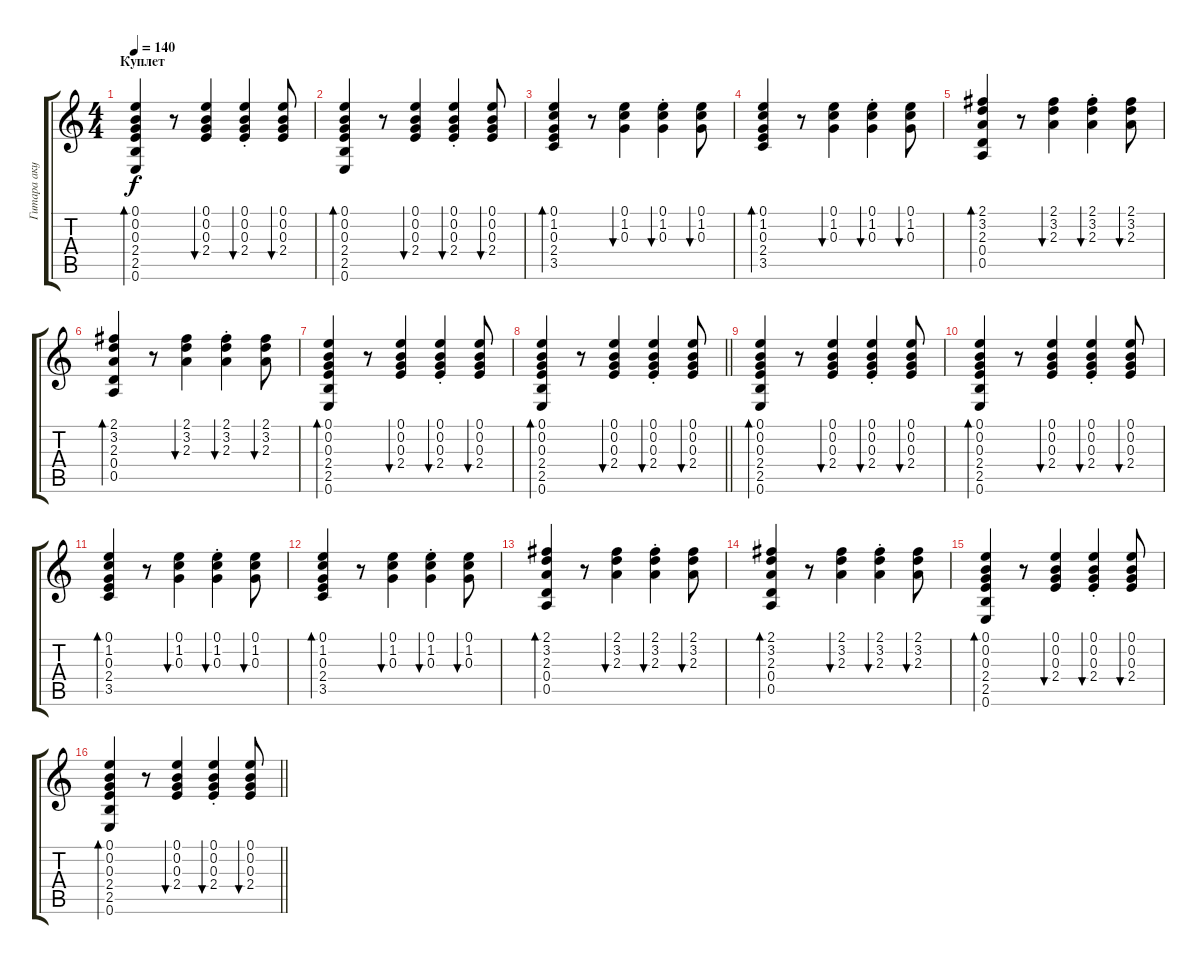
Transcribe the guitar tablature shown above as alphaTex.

\track ("Гитара акустика" "Гитара аку") {instrument acousticguitarsteel}
\staff {score tabs}
\tuning (E4 B3 G3 D3 A2 E2) {hide}
\ts (4 4)
\section ("" "Куплет")
\tempo 140
\clef g2
\ks c
(0.1 0.2 0.3 2.4 2.5 0.6).4{bd 60 dy f} r.8 (0.1 0.2 0.3 2.4).4{bu 60} (0.1{st} 0.2{st} 0.3{st} 2.4{st}).4{bu 60} (0.1 0.2 0.3 2.4).8{bu 60} |
(0.1 0.2 0.3 2.4 2.5 0.6).4{bd 60} r.8 (0.1 0.2 0.3 2.4).4{bu 60} (0.1{st} 0.2{st} 0.3{st} 2.4{st}).4{bu 60} (0.1 0.2 0.3 2.4).8{bu 60} |
(0.1 1.2 0.3 2.4 3.5).4{bd 60} r.8 (0.1 1.2 0.3).4{bu 60} (0.1{st} 1.2{st} 0.3{st}).4{bu 60} (0.1 1.2 0.3).8{bu 60} |
(0.1 1.2 0.3 2.4 3.5).4{bd 60} r.8 (0.1 1.2 0.3).4{bu 60} (0.1{st} 1.2{st} 0.3{st}).4{bu 60} (0.1 1.2 0.3).8{bu 60} |
(2.1 3.2 2.3 0.4 0.5).4{bd 60} r.8 (2.1 3.2 2.3).4{bu 60} (2.1{st} 3.2{st} 2.3{st}).4{bu 60} (2.1 3.2 2.3).8{bu 60} |
(2.1 3.2 2.3 0.4 0.5).4{bd 60} r.8 (2.1 3.2 2.3).4{bu 60} (2.1{st} 3.2{st} 2.3{st}).4{bu 60} (2.1 3.2 2.3).8{bu 60} |
(0.1 0.2 0.3 2.4 2.5 0.6).4{bd 60} r.8 (0.1 0.2 0.3 2.4).4{bu 60} (0.1{st} 0.2{st} 0.3{st} 2.4{st}).4{bu 60} (0.1 0.2 0.3 2.4).8{bu 60} |
\barLineRight lightlight
(0.1 0.2 0.3 2.4 2.5 0.6).4{bd 60} r.8 (0.1 0.2 0.3 2.4).4{bu 60} (0.1{st} 0.2{st} 0.3{st} 2.4{st}).4{bu 60} (0.1 0.2 0.3 2.4).8{bu 60} |
(0.1 0.2 0.3 2.4 2.5 0.6).4{bd 60} r.8 (0.1 0.2 0.3 2.4).4{bu 60} (0.1{st} 0.2{st} 0.3{st} 2.4{st}).4{bu 60} (0.1 0.2 0.3 2.4).8{bu 60} |
(0.1 0.2 0.3 2.4 2.5 0.6).4{bd 60} r.8 (0.1 0.2 0.3 2.4).4{bu 60} (0.1{st} 0.2{st} 0.3{st} 2.4{st}).4{bu 60} (0.1 0.2 0.3 2.4).8{bu 60} |
(0.1 1.2 0.3 2.4 3.5).4{bd 60} r.8 (0.1 1.2 0.3).4{bu 60} (0.1{st} 1.2{st} 0.3{st}).4{bu 60} (0.1 1.2 0.3).8{bu 60} |
(0.1 1.2 0.3 2.4 3.5).4{bd 60} r.8 (0.1 1.2 0.3).4{bu 60} (0.1{st} 1.2{st} 0.3{st}).4{bu 60} (0.1 1.2 0.3).8{bu 60} |
(2.1 3.2 2.3 0.4 0.5).4{bd 60} r.8 (2.1 3.2 2.3).4{bu 60} (2.1{st} 3.2{st} 2.3{st}).4{bu 60} (2.1 3.2 2.3).8{bu 60} |
(2.1 3.2 2.3 0.4 0.5).4{bd 60} r.8 (2.1 3.2 2.3).4{bu 60} (2.1{st} 3.2{st} 2.3{st}).4{bu 60} (2.1 3.2 2.3).8{bu 60} |
(0.1 0.2 0.3 2.4 2.5 0.6).4{bd 60} r.8 (0.1 0.2 0.3 2.4).4{bu 60} (0.1{st} 0.2{st} 0.3{st} 2.4{st}).4{bu 60} (0.1 0.2 0.3 2.4).8{bu 60} |
\barLineRight lightlight
(0.1 0.2 0.3 2.4 2.5 0.6).4{bd 60} r.8 (0.1 0.2 0.3 2.4).4{bu 60} (0.1{st} 0.2{st} 0.3{st} 2.4{st}).4{bu 60} (0.1 0.2 0.3 2.4).8{bu 60}
